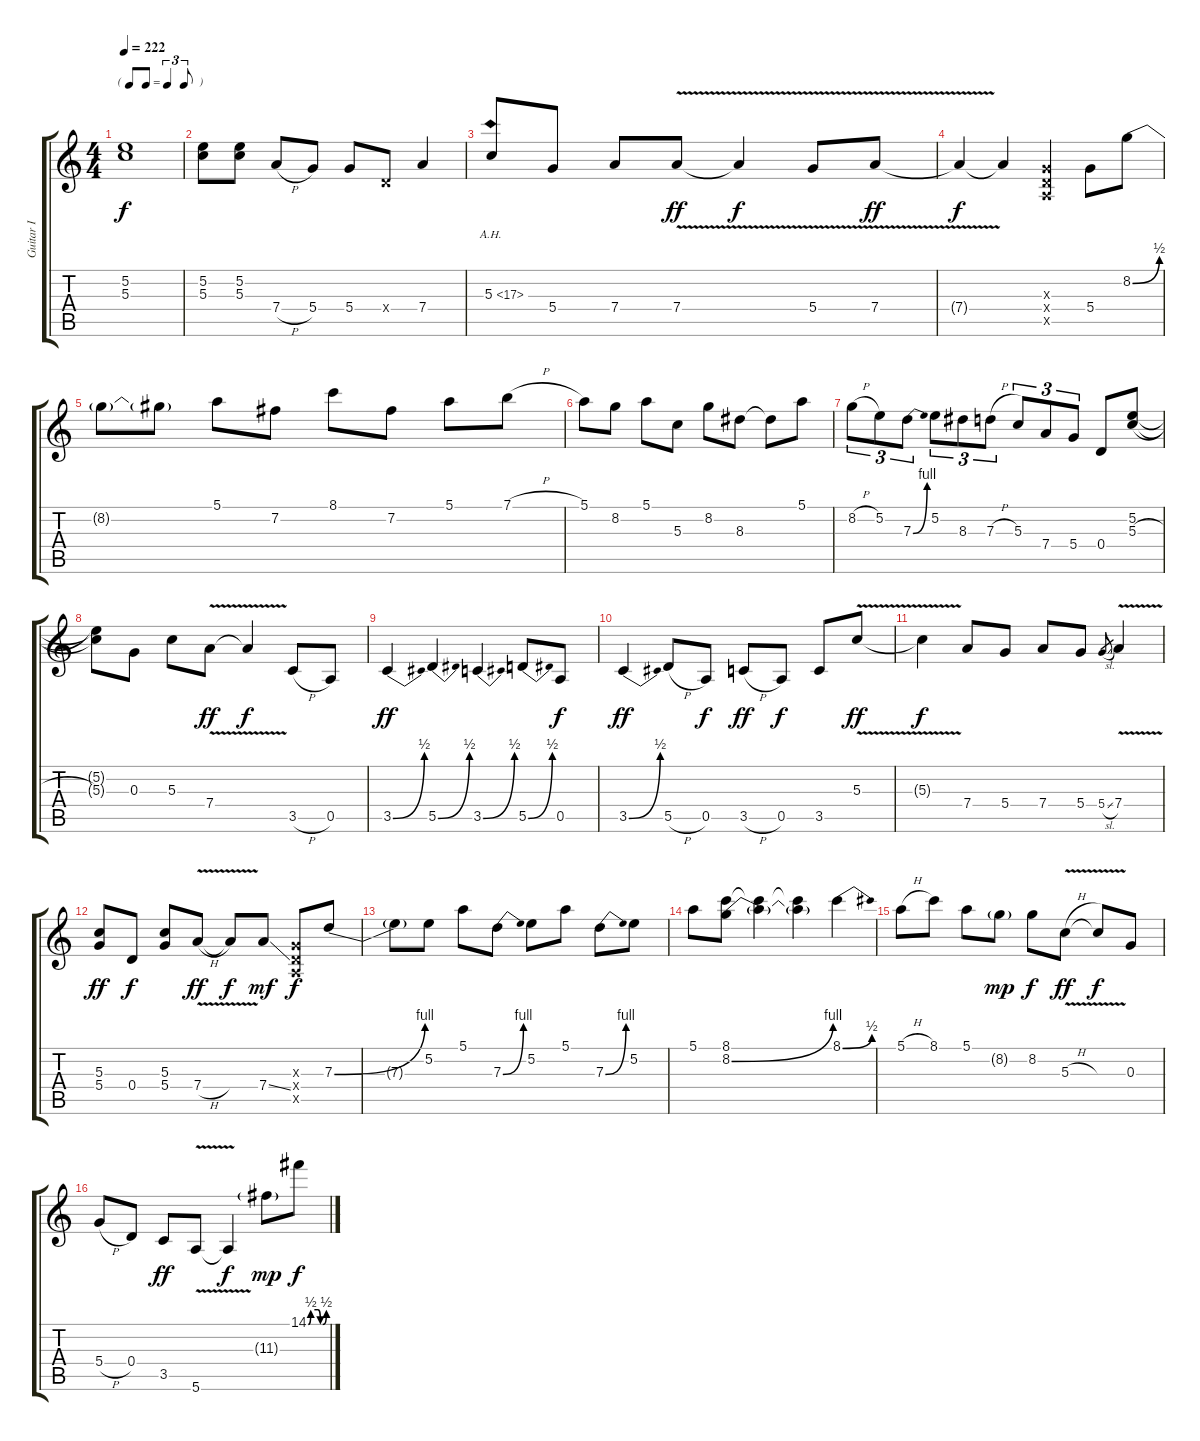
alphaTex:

\track ("Guitar I" "Guitar I") {instrument overdrivenguitar}
\staff {score tabs}
\tuning (E4 B3 G3 D3 A2 E2) {hide}
\ts (4 4)
\tf triplet8th
\tempo 222
\clef g2
\ks c
(5.2{t} 5.3{t}).1{dy f} |
(5.2 5.3).8 (5.2 5.3).8 7.4{h}.8 5.4.8 5.4.8 0.4{x}.8 7.4.4 |
5.3{ah 12}.8 5.4.8 7.4.8 7.4{v}.8{dy ff} 7.4{t}.4{dy f} 5.4{v}.8 7.4{v}.8{dy ff} |
7.4{t}.4{dy f} 7.4{t}.4 (0.3{x} 0.4{x} 0.5{x}).4 5.4.8 8.2{be (bend 0 0 60 2)}.8 |
8.2{t}.8 8.2{t}.8 5.1.8 7.2.8 8.1.8 7.2.8 5.1.8 7.1{h}.8 |
5.1.8 8.2.8 5.1.8 5.3.8 8.2.8 8.3.8 8.3{t}.8 5.1.8 |
8.2{h}.8{tu (3 2)} 5.2.8{tu (3 2)} 7.3{be (bend 0 0 60 4)}.8{tu (3 2)} 5.2.8{tu (3 2)} 8.3.8{tu (3 2)} 7.3{h}.8{tu (3 2)} 5.3.8{tu (3 2)} 7.4.8{tu (3 2)} 5.4.8{tu (3 2)} 0.4.8 (5.2 5.3{h}).8 |
(5.2{t} 5.3{t}).8 0.3.8 5.3.8 7.4{v}.8{dy ff} 7.4{t}.4{dy f} 3.5{h}.8 0.5.8 |
3.5{be (bend 0 0 60 2)}.4{dy ff} 5.5{be (bend 0 0 60 2)}.4 3.5{be (bend 0 0 60 2)}.4 5.5{be (bend 0 0 60 2)}.8 0.5.8{dy f} |
3.5{be (bend 0 0 60 2)}.4{dy ff} 5.5{h}.8 0.5.8{dy f} 3.5{h}.8{dy ff} 0.5.8{dy f} 3.5.8 5.3{v}.8{dy ff} |
5.3{t}.4{dy f} 7.4.8 5.4.8 7.4.8 5.4.8 5.4{sl}.8{gr} 7.4{v}.4 |
(5.3 5.4).8{dy ff} 0.4.8{dy f} (5.3 5.4).8 7.4{v h}.8{dy ff} 7.4{t}.8{dy f} 7.4{ss}.8{dy mf} (0.3{x} 0.4{x} 0.5{x}).8{dy f} 7.3{be (bend 0 0 60 4)}.8 |
7.3{t}.8 5.2.8 5.1.8 7.3{be (bend 0 0 60 4)}.8 5.2.8 5.1.8 7.3{be (bend 0 0 60 4)}.8 5.2.8 |
5.1.8 (8.1 8.2{be (bend 0 0 60 4)}).8 (8.1{t} 8.2{t}).4 (8.1{t} 8.2{t}).4 8.1{be (bend 0 0 60 2)}.4 |
5.1{h}.8 8.1.8 5.1.8 8.2{g}.8{dy mp} 8.2.8{dy f} 5.3{v h}.8{dy ff} 5.3{t}.8{dy f} 0.3.8 |
5.4{h}.8 0.4.8 3.5.8{dy ff} 5.6{v}.8 5.6{t}.4{dy f} 11.3{g}.8{dy mp} 14.1{be (custom 0 0 8 2 32 2 40 0 48 0 60 2)}.8{dy f}
